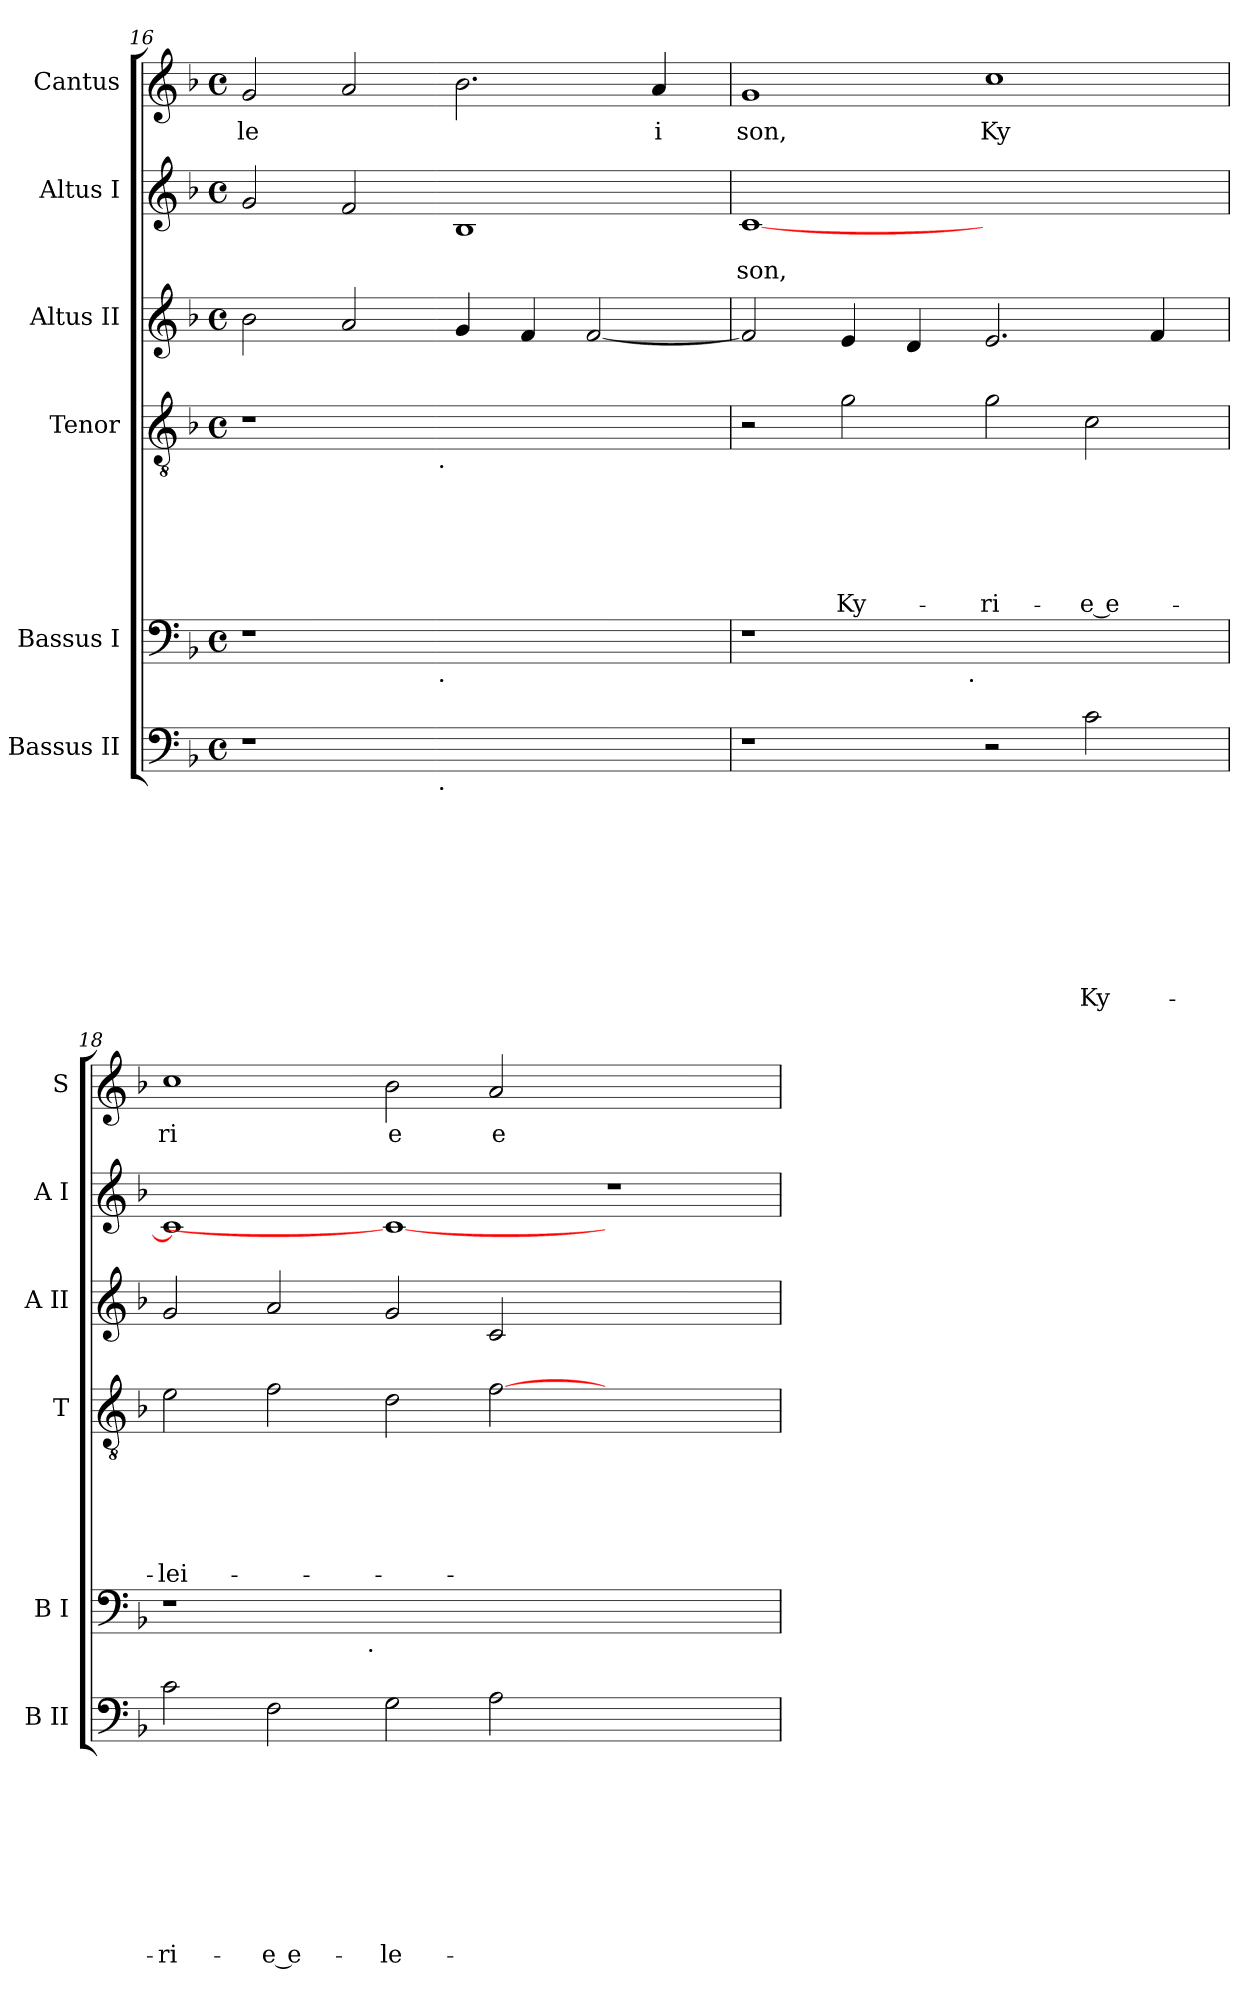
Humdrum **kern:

**kern	**text	**text	**text	**text	**text	**text	**text	**text	**text	**kern	**kern	**text	**text	**text	**text	**text	**text	**kern	**kern	**text	**text	**kern	**text
*part6	*part6	*part6	*part6	*part6	*part6	*part6	*part6	*part6	*part6	*part5	*part4	*part4	*part4	*part4	*part4	*part4	*part4	*part3	*part2	*part2	*part2	*part1	*part1
*staff6	*staff6	*staff6	*staff6	*staff6	*staff6	*staff6	*staff6	*staff6	*staff6	*staff5	*staff4	*staff4	*staff4	*staff4	*staff4	*staff4	*staff4	*staff3	*staff2	*staff2	*staff2	*staff1	*staff1
*I"Bassus II	*	*	*	*	*	*	*	*	*	*I"Bassus I	*I"Tenor	*	*	*	*	*	*	*I"Altus II	*I"Altus I	*	*	*I"Cantus	*
*I'B II	*	*	*	*	*	*	*	*	*	*I'B I	*I'T	*	*	*	*	*	*	*I'A II	*I'A I	*	*	*I'S	*
*clefF4	*	*	*	*	*	*	*	*	*	*clefF4	*clefGv2	*	*	*	*	*	*	*clefG2	*clefG2	*	*	*clefG2	*
*k[b-]	*	*	*	*	*	*	*	*	*	*k[b-]	*k[b-]	*	*	*	*	*	*	*k[b-]	*k[b-]	*	*	*k[b-]	*
*F:	*	*	*	*	*	*	*	*	*	*F:	*F:	*	*	*	*	*	*	*F:	*F:	*	*	*F:	*
*M4/4	*	*	*	*	*	*	*	*	*	*M4/4	*M4/4	*	*	*	*	*	*	*M4/4	*M4/4	*	*	*M4/4	*
*met(c)	*	*	*	*	*	*	*	*	*	*met(c)	*met(c)	*	*	*	*	*	*	*met(c)	*met(c)	*	*	*met(c)	*
=16	=16	=16	=16	=16	=16	=16	=16	=16	=16	=16	=16	=16	=16	=16	=16	=16	=16	=16	=16	=16	=16	=16	=16
!	!	!	!	!	!	!	!	!	!	!	!	!	!	!	!	!	!	!	!	!	!	!	!LO:LY:b
*^	*	*	*	*	*	*	*	*	*	*^	*^	*	*	*	*	*	*	*	*	*	*	*	*
1r	2ryy	.	.	.	.	.	.	.	.	.	1r	2ryy	1r	2ryy	.	.	.	.	.	.	2b-\	2g/	.	.	2g/	le
.	4...ryy	.	.	.	.	.	.	.	.	.	.	4...ryy	.	4...ryy	.	.	.	.	.	.	2a/	2f/	.	.	2a/	.
!	!	!	!	!	!	!	!	!	!	!	!	!	!	!LO:TX:b:t=.	!	!	!	!	!	!	!	!	!	!	!	!
!	!	!	!	!	!	!	!	!	!	!	!	!LO:TX:b:t=.	!	!	!	!	!	!	!	!	!	!	!	!	!	!
!	!LO:TX:b:t=.	!	!	!	!	!	!	!	!	!	!	!	!	!	!	!	!	!	!	!	!	!	!	!	!	!
.	1ryy	.	.	.	.	.	.	.	.	.	.	1ryy	.	1ryy	.	.	.	.	.	.	.	.	.	.	.	.
1ryy	.	.	.	.	.	.	.	.	.	.	1ryy	.	1ryy	.	.	.	.	.	.	.	4g/	1B-	.	.	2.b-\	.
.	.	.	.	.	.	.	.	.	.	.	.	.	.	.	.	.	.	.	.	.	4f/	.	.	.	.	.
.	.	.	.	.	.	.	.	.	.	.	.	.	.	.	.	.	.	.	.	.	[<2f/	.	.	.	.	.
!	!	!	!	!	!	!	!	!	!	!	!	!	!	!	!	!	!	!	!	!	!	!	!	!	!	!LO:LY:b
.	.	.	.	.	.	.	.	.	.	.	.	.	.	.	.	.	.	.	.	.	.	.	.	.	4a/	i
.	32ryy	.	.	.	.	.	.	.	.	.	.	32ryy	.	32ryy	.	.	.	.	.	.	.	.	.	.	.	.
=17	=17	=17	=17	=17	=17	=17	=17	=17	=17	=17	=17	=17	=17	=17	=17	=17	=17	=17	=17	=17	=17	=17	=17	=17	=17	=17
!	!	!	!	!	!	!	!	!	!	!	!	!	!	!	!	!	!	!	!	!	!	!	!	!LO:LY:b	!	!LO:LY:b
*v	*v	*	*	*	*	*	*	*	*	*	*	*	*v	*v	*	*	*	*	*	*	*	*	*	*	*	*
1r	.	.	.	.	.	.	.	.	.	1r	2ryy	2r	.	.	.	.	.	.	2f/]	[<1c	.	son,	1g	son,
!	!	!	!	!	!	!	!	!	!	!	!	!	!	!	!	!	!	!LO:LY:b	!	!	!	!	!	!
.	.	.	.	.	.	.	.	.	.	.	4...ryy	2g\	.	.	.	.	.	Ky-	4e/	.	.	.	.	.
.	.	.	.	.	.	.	.	.	.	.	.	.	.	.	.	.	.	.	4d/	.	.	.	.	.
!	!	!	!	!	!	!	!	!	!	!	!LO:TX:b:t=.	!	!	!	!	!	!	!	!	!	!	!	!	!
.	.	.	.	.	.	.	.	.	.	.	1ryy	.	.	.	.	.	.	.	.	.	.	.	.	.
!	!	!	!	!	!	!	!	!	!	!	!	!	!	!	!	!	!	!LO:LY:b	!	!	!	!	!	!LO:LY:b
2r	.	.	.	.	.	.	.	.	.	1ryy	.	2g\	.	.	.	.	.	-ri-	2.e/	1ryy	.	.	1cc	Ky
!	!	!	!	!	!	!	!	!	!LO:LY:b	!	!	!	!	!	!	!	!	!LO:LY:b:rj	!	!	!	!	!	!
2c\	.	.	.	.	.	.	.	.	Ky-	.	.	2c\	.	.	.	.	.	-e e-	.	.	.	.	.	.
.	.	.	.	.	.	.	.	.	.	.	.	.	.	.	.	.	.	.	4f/	.	.	.	.	.
.	.	.	.	.	.	.	.	.	.	.	32ryy	.	.	.	.	.	.	.	.	.	.	.	.	.
=18	=18	=18	=18	=18	=18	=18	=18	=18	=18	=18	=18	=18	=18	=18	=18	=18	=18	=18	=18	=18	=18	=18	=18	=18
!	!	!	!	!	!	!	!	!	!LO:LY:b	!	!	!	!	!	!	!	!	!LO:LY:b	!	!	!	!	!	!LO:LY:b
2c\	.	.	.	.	.	.	.	.	-ri-	1r	2ryy	2e\	.	.	.	.	.	-lei-	2g/	1c]	.	.	1cc	ri
!	!	!	!	!	!	!	!	!	!LO:LY:b:rj	!	!	!	!	!	!	!	!	!	!	!	!	!	!	!
2F\	.	.	.	.	.	.	.	.	-e e-	.	4...ryy	2f\	.	.	.	.	.	.	2a/	.	.	.	.	.
!	!	!	!	!	!	!	!	!	!	!	!LO:TX:b:t=.	!	!	!	!	!	!	!	!	!	!	!	!	!
.	.	.	.	.	.	.	.	.	.	.	1ryy	.	.	.	.	.	.	.	.	.	.	.	.	.
!	!	!	!	!	!	!	!	!	!LO:LY:b	!	!	!	!	!	!	!	!	!	!	!	!	!	!	!LO:LY:b
2G\	.	.	.	.	.	.	.	.	-le-	0ryy	.	2d\	.	.	.	.	.	.	2g/	1c_	.	.	2b-\	e
!	!	!	!	!	!	!	!	!	!	!	!	!	!	!	!	!	!	!	!	!	!	!	!	!LO:LY:b
2A\	.	.	.	.	.	.	.	.	.	.	.	[>2f\	.	.	.	.	.	.	2c/	.	.	.	2a/	e
.	.	.	.	.	.	.	.	.	.	.	1ryy	.	.	.	.	.	.	.	.	.	.	.	.	.
1ryy	.	.	.	.	.	.	.	.	.	.	.	1ryy	.	.	.	.	.	.	1ryy	1r	.	.	1ryy	.
.	.	.	.	.	.	.	.	.	.	.	32ryy	.	.	.	.	.	.	.	.	.	.	.	.	.
*	*	*	*	*	*	*	*	*	*	*v	*v	*	*	*	*	*	*	*	*	*	*	*	*	*
=	=	=	=	=	=	=	=	=	=	=	=	=	=	=	=	=	=	=	=	=	=	=	=
*-	*-	*-	*-	*-	*-	*-	*-	*-	*-	*-	*-	*-	*-	*-	*-	*-	*-	*-	*-	*-	*-	*-	*-
